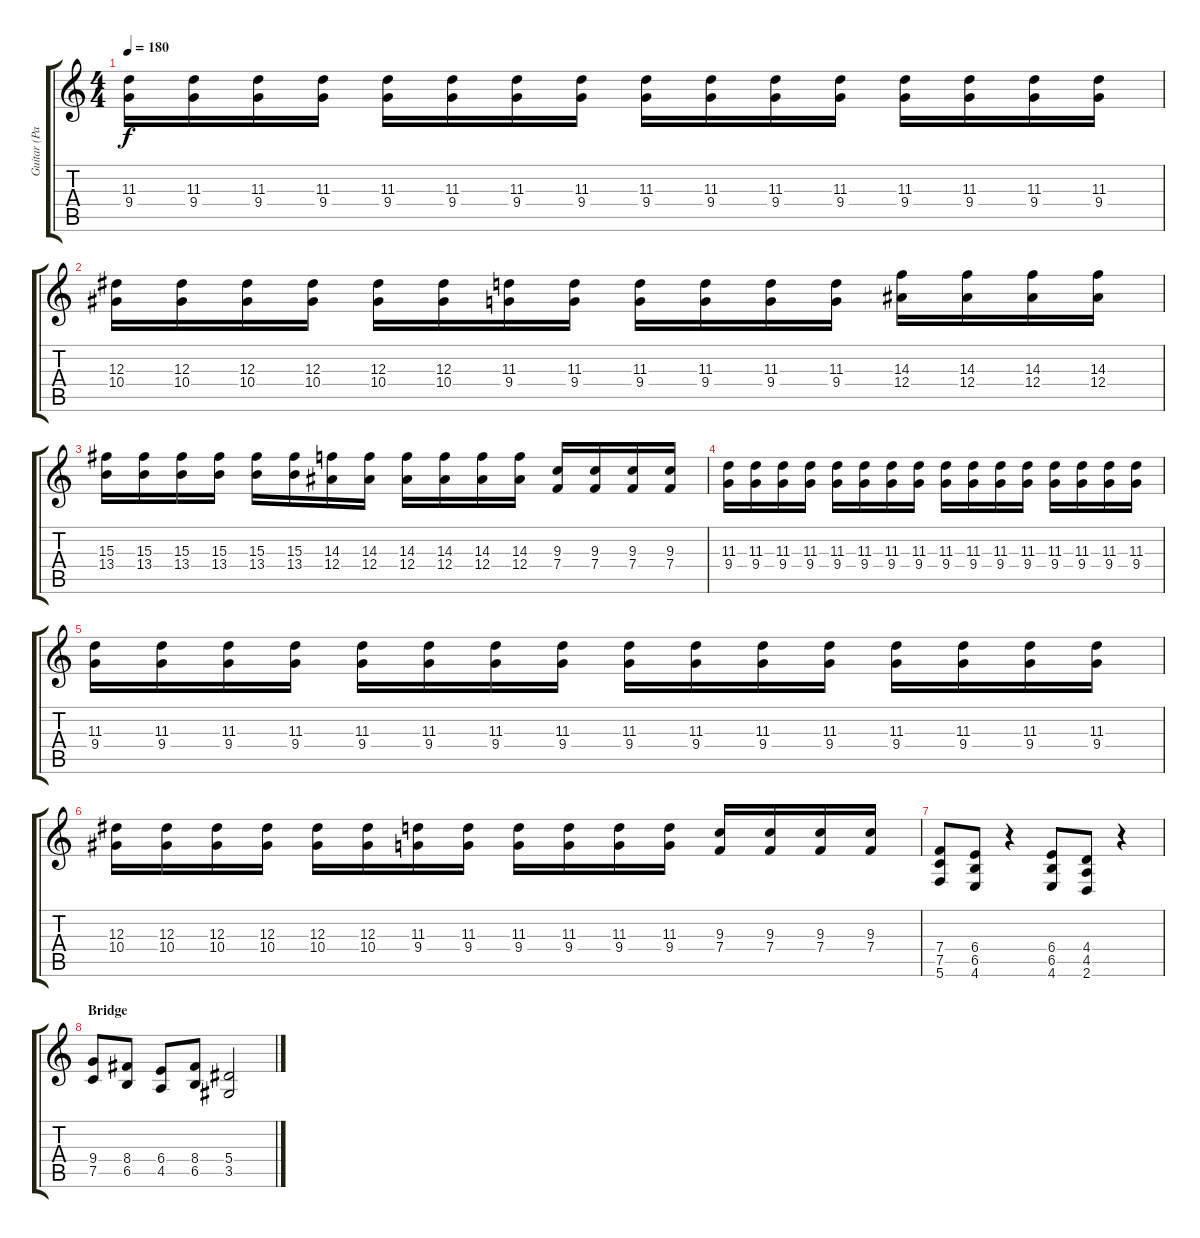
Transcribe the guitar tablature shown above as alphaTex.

\track ("Guitar (Paul)" "Guitar (Pa") {instrument distortionguitar}
\staff {score tabs}
\tuning (C4 G3 Eb3 Bb2 F2 C2) {hide}
\ts (4 4)
\tempo 180
\clef g2
\ks c
(11.3 9.4).16{dy f} (11.3 9.4).16 (11.3 9.4).16 (11.3 9.4).16 (11.3 9.4).16 (11.3 9.4).16 (11.3 9.4).16 (11.3 9.4).16 (11.3 9.4).16 (11.3 9.4).16 (11.3 9.4).16 (11.3 9.4).16 (11.3 9.4).16 (11.3 9.4).16 (11.3 9.4).16 (11.3 9.4).16 |
(12.3 10.4).16 (12.3 10.4).16 (12.3 10.4).16 (12.3 10.4).16 (12.3 10.4).16 (12.3 10.4).16 (11.3 9.4).16 (11.3 9.4).16 (11.3 9.4).16 (11.3 9.4).16 (11.3 9.4).16 (11.3 9.4).16 (14.3 12.4).16 (14.3 12.4).16 (14.3 12.4).16 (14.3 12.4).16 |
(15.3 13.4).16 (15.3 13.4).16 (15.3 13.4).16 (15.3 13.4).16 (15.3 13.4).16 (15.3 13.4).16 (14.3 12.4).16 (14.3 12.4).16 (14.3 12.4).16 (14.3 12.4).16 (14.3 12.4).16 (14.3 12.4).16 (9.3 7.4).16 (9.3 7.4).16 (9.3 7.4).16 (9.3 7.4).16 |
(11.3 9.4).16 (11.3 9.4).16 (11.3 9.4).16 (11.3 9.4).16 (11.3 9.4).16 (11.3 9.4).16 (11.3 9.4).16 (11.3 9.4).16 (11.3 9.4).16 (11.3 9.4).16 (11.3 9.4).16 (11.3 9.4).16 (11.3 9.4).16 (11.3 9.4).16 (11.3 9.4).16 (11.3 9.4).16 |
(11.3 9.4).16 (11.3 9.4).16 (11.3 9.4).16 (11.3 9.4).16 (11.3 9.4).16 (11.3 9.4).16 (11.3 9.4).16 (11.3 9.4).16 (11.3 9.4).16 (11.3 9.4).16 (11.3 9.4).16 (11.3 9.4).16 (11.3 9.4).16 (11.3 9.4).16 (11.3 9.4).16 (11.3 9.4).16 |
(12.3 10.4).16 (12.3 10.4).16 (12.3 10.4).16 (12.3 10.4).16 (12.3 10.4).16 (12.3 10.4).16 (11.3 9.4).16 (11.3 9.4).16 (11.3 9.4).16 (11.3 9.4).16 (11.3 9.4).16 (11.3 9.4).16 (9.3 7.4).16 (9.3 7.4).16 (9.3 7.4).16 (9.3 7.4).16 |
(7.4 7.5 5.6).8 (6.4 6.5 4.6).8 r.4 (6.4 6.5 4.6).8 (4.4 4.5 2.6).8 r.4 |
\section ("" "Bridge")
(9.4 7.5).8 (8.4 6.5).8 (6.4 4.5).8 (8.4 6.5).8 (5.4 3.5).2
